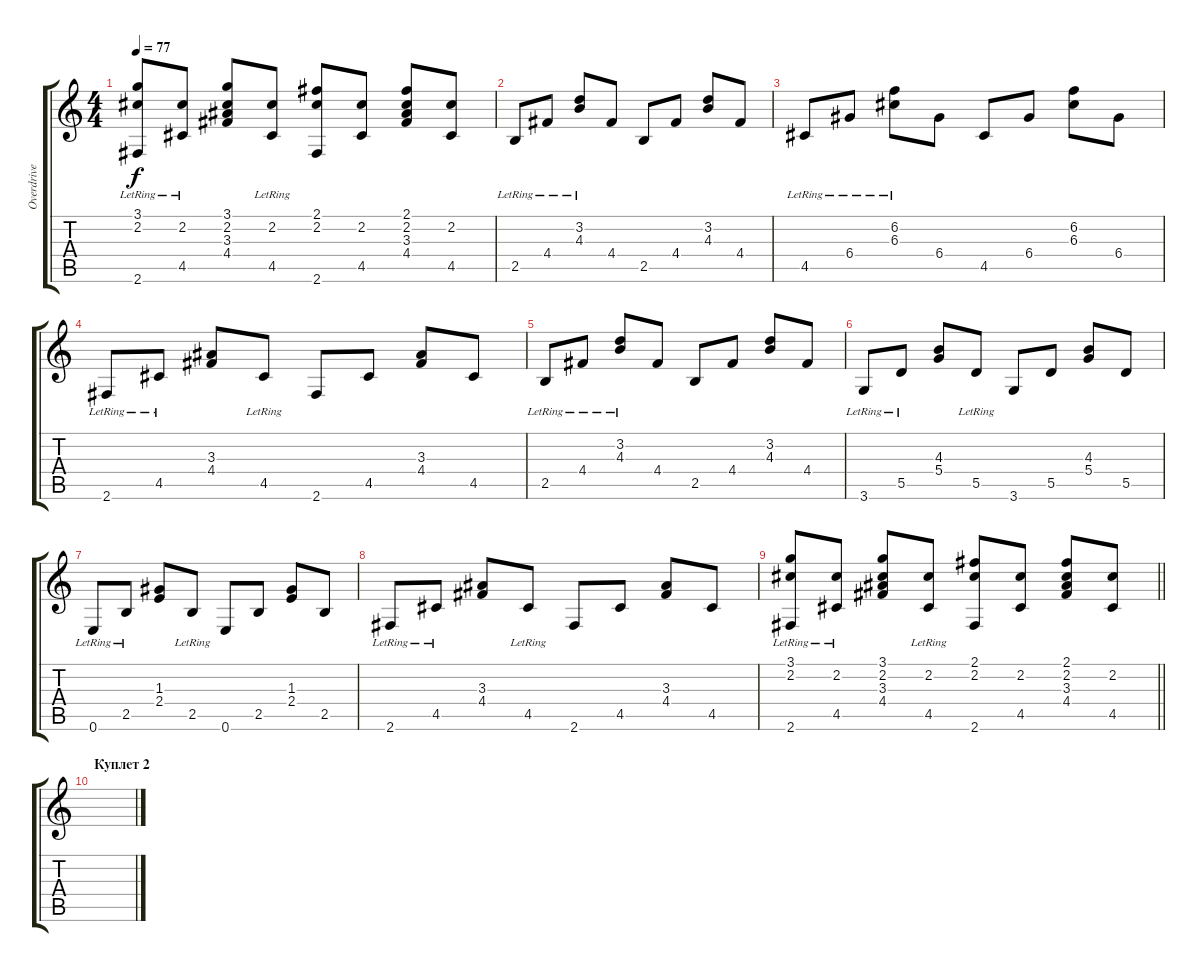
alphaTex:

\track ("Overdrive guitar" "Overdrive ") {instrument overdrivenguitar}
\staff {score tabs}
\tuning (E4 B3 G3 D3 A2 E2) {hide}
\ts (4 4)
\tempo 77
\clef g2
\ks c
(3.1 2.2 2.6{lr}).8{dy f} (2.2 4.5{lr}).8 (3.1 2.2 3.3 4.4).8 (2.2 4.5{lr}).8 (2.1 2.2 2.6).8 (2.2 4.5).8 (2.1 2.2 3.3 4.4).8 (2.2 4.5).8 |
2.5{lr}.8 4.4{lr}.8 (3.2{lr} 4.3).8 4.4.8 2.5.8 4.4.8 (3.2 4.3).8 4.4.8 |
4.5{lr}.8 6.4{lr}.8 (6.2{lr} 6.3).8 6.4.8 4.5.8 6.4.8 (6.2 6.3).8 6.4.8 |
2.6{lr}.8 4.5{lr}.8 (3.3 4.4).8 4.5{lr}.8 2.6.8 4.5.8 (3.3 4.4).8 4.5.8 |
2.5{lr}.8 4.4{lr}.8 (3.2{lr} 4.3).8 4.4.8 2.5.8 4.4.8 (3.2 4.3).8 4.4.8 |
3.6{lr}.8 5.5{lr}.8 (4.3 5.4).8 5.5{lr}.8 3.6.8 5.5.8 (4.3 5.4).8 5.5.8 |
0.6{lr}.8 2.5{lr}.8 (1.3 2.4).8 2.5{lr}.8 0.6.8 2.5.8 (1.3 2.4).8 2.5.8 |
2.6{lr}.8 4.5{lr}.8 (3.3 4.4).8 4.5{lr}.8 2.6.8 4.5.8 (3.3 4.4).8 4.5.8 |
\barLineRight lightlight
(3.1 2.2 2.6{lr}).8 (2.2 4.5{lr}).8 (3.1 2.2 3.3 4.4).8 (2.2 4.5{lr}).8 (2.1 2.2 2.6).8 (2.2 4.5).8 (2.1 2.2 3.3 4.4).8 (2.2 4.5).8 |
\section ("" "Куплет 2")
